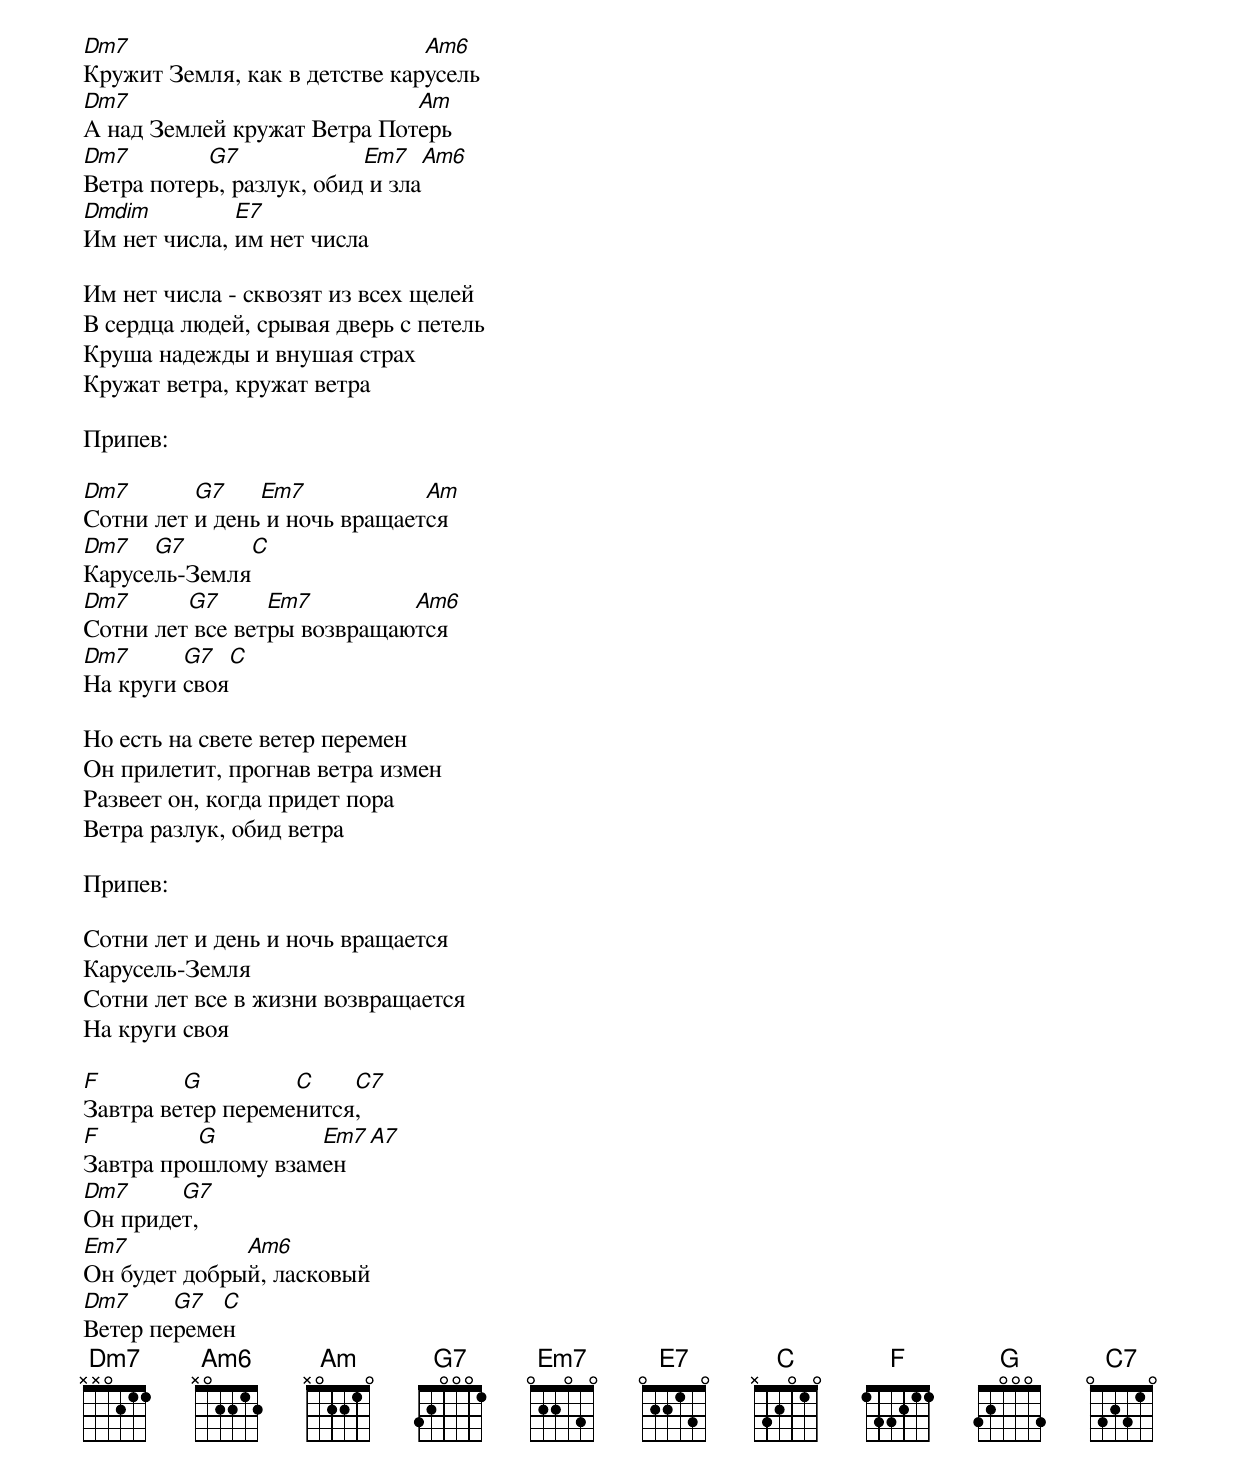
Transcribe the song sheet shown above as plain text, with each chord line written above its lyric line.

Dm7                            Am6
Кружит Земля, как в детстве карусель
Dm7                          Am
А над Землей кружат Ветра Потерь
Dm7        G7             Em7    Am6
Ветра потерь, разлук, обид и зла
Dmdim         E7
Им нет числа, им нет числа

Им нет числа - сквозят из всех щелей
В сердца людей, срывая дверь с петель
Круша надежды и внушая страх
Кружат ветра, кружат ветра

Припев:

Dm7       G7    Em7            Am
Сотни лет и день и ночь вращается
Dm7   G7      C
Карусель-Земля
Dm7      G7      Em7         Am6
Сотни лет все ветры возвращаются
Dm7      G7   C
Hа круги своя

Hо есть на свете ветер перемен
Он прилетит, прогнав ветра измен
Развеет он, когда придет пора
Ветра разлук, обид ветра

Припев:

Сотни лет и день и ночь вращается
Карусель-Земля
Сотни лет все в жизни возвращается
Hа круги своя

F        G         C    C7
Завтра ветер переменится,
F         G         Em7 A7
Завтра прошлому взамен
Dm7     G7
Он придет,
Em7           Am6
Он будет добрый, ласковый
Dm7     G7  C
Ветер перемен
